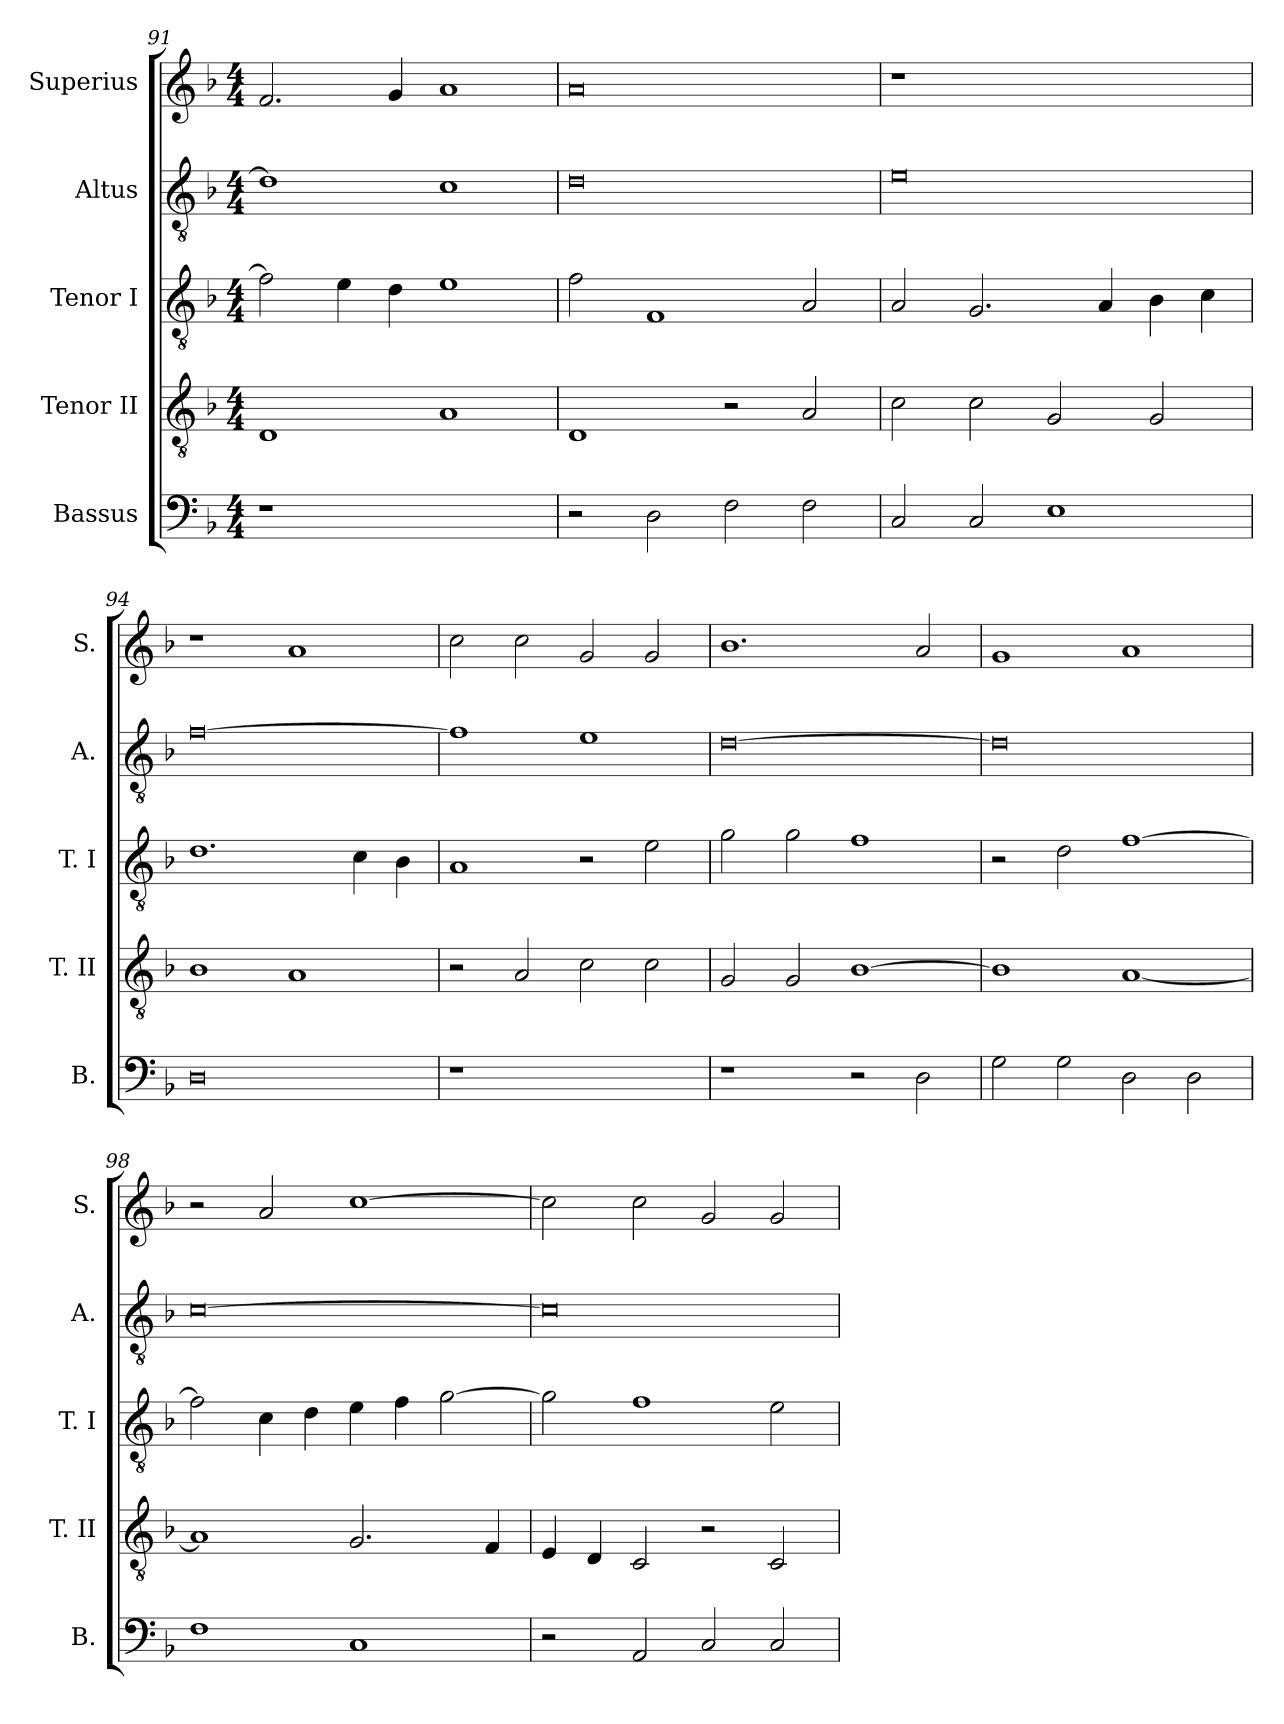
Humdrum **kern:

**kern	**kern	**kern	**kern	**kern
*part5	*part4	*part3	*part2	*part1
*staff5	*staff4	*staff3	*staff2	*staff1
*I"Bassus	*I"Tenor II	*I"Tenor I	*I"Altus	*I"Superius
*I'B.	*I'T. II	*I'T. I	*I'A.	*I'S.
!!LO:PB:g=z
*clefF4	*clefGv2	*clefGv2	*clefGv2	*clefG2
*	*ITrd7c12	*ITrd7c12	*ITrd7c12	*
*k[b-]	*k[b-]	*k[b-]	*k[b-]	*k[b-]
*F:	*F:	*F:	*F:	*F:
*M4/4	*M4/4	*M4/4	*M4/4	*M4/4
=91	=91	=91	=91	=91
!LO:N:vis=1	!	!	!	!
1r	1DDi	2Fi\]	1Di]	2.fi/
.	.	4Ei\	.	.
.	.	4Di\	.	4gi/
1ryy	1AAi	1Ei	1Ci	1ai
=92	=92	=92	=92	=92
2r	1DDi	2Fi\	0Di	0ai
2Di\	.	1FFi	.	.
2Fi\	2r	.	.	.
2Fi\	2AAi/	2AAi/	.	.
=93	=93	=93	=93	=93
!	!	!	!	!LO:N:vis=1
2Ci/	2Ci\	2AAi/	0Ei	1r
2Ci/	2Ci\	2.GGi/	.	.
1Ei	2GGi/	.	.	1ryy
.	.	4AAi/	.	.
.	2GGi/	4BB-i\	.	.
.	.	4Ci\	.	.
=94	=94	=94	=94	=94
0Di	1BB-i	1.Di	[>0Fi	1r
.	1AAi	.	.	1ai
.	.	4Ci\	.	.
.	.	4BB-i\	.	.
=95	=95	=95	=95	=95
!LO:N:vis=1	!	!	!	!
1r	2r	1AAi	1Fi]	2cci\
.	2AAi/	.	.	2cci\
1ryy	2Ci\	2r	1Ei	2gi/
.	2Ci\	2Ei\	.	2gi/
!!LO:LB:g=z
=96	=96	=96	=96	=96
1r	2GGi/	2Gi\	[>0Di	1.b-i
.	2GGi/	2Gi\	.	.
2r	[>1BB-i	1Fi	.	.
2Di\	.	.	.	2ai/
=97	=97	=97	=97	=97
2Gi\	1BB-i]	2r	0Di]	1gi
2Gi\	.	2Di\	.	.
2Di\	[<1AAi	[>1Fi	.	1ai
2Di\	.	.	.	.
=98	=98	=98	=98	=98
1Fi	1AAi]	2Fi\]	[>0Ci	2r
.	.	4Ci\	.	2ai/
.	.	4Di\	.	.
1Ci	2.GGi/	4Ei\	.	[>1cci
.	.	4Fi\	.	.
.	.	[>2Gi\	.	.
.	4FFi/	.	.	.
=99	=99	=99	=99	=99
2r	4EEi/	2Gi\]	0Ci]	2cci\]
.	4DDi/	.	.	.
2AAi/	2CCi/	1Fi	.	2cci\
2Ci/	2r	.	.	2gi/
2Ci/	2CCi/	2Ei\	.	2gi/
=	=	=	=	=
*-	*-	*-	*-	*-
